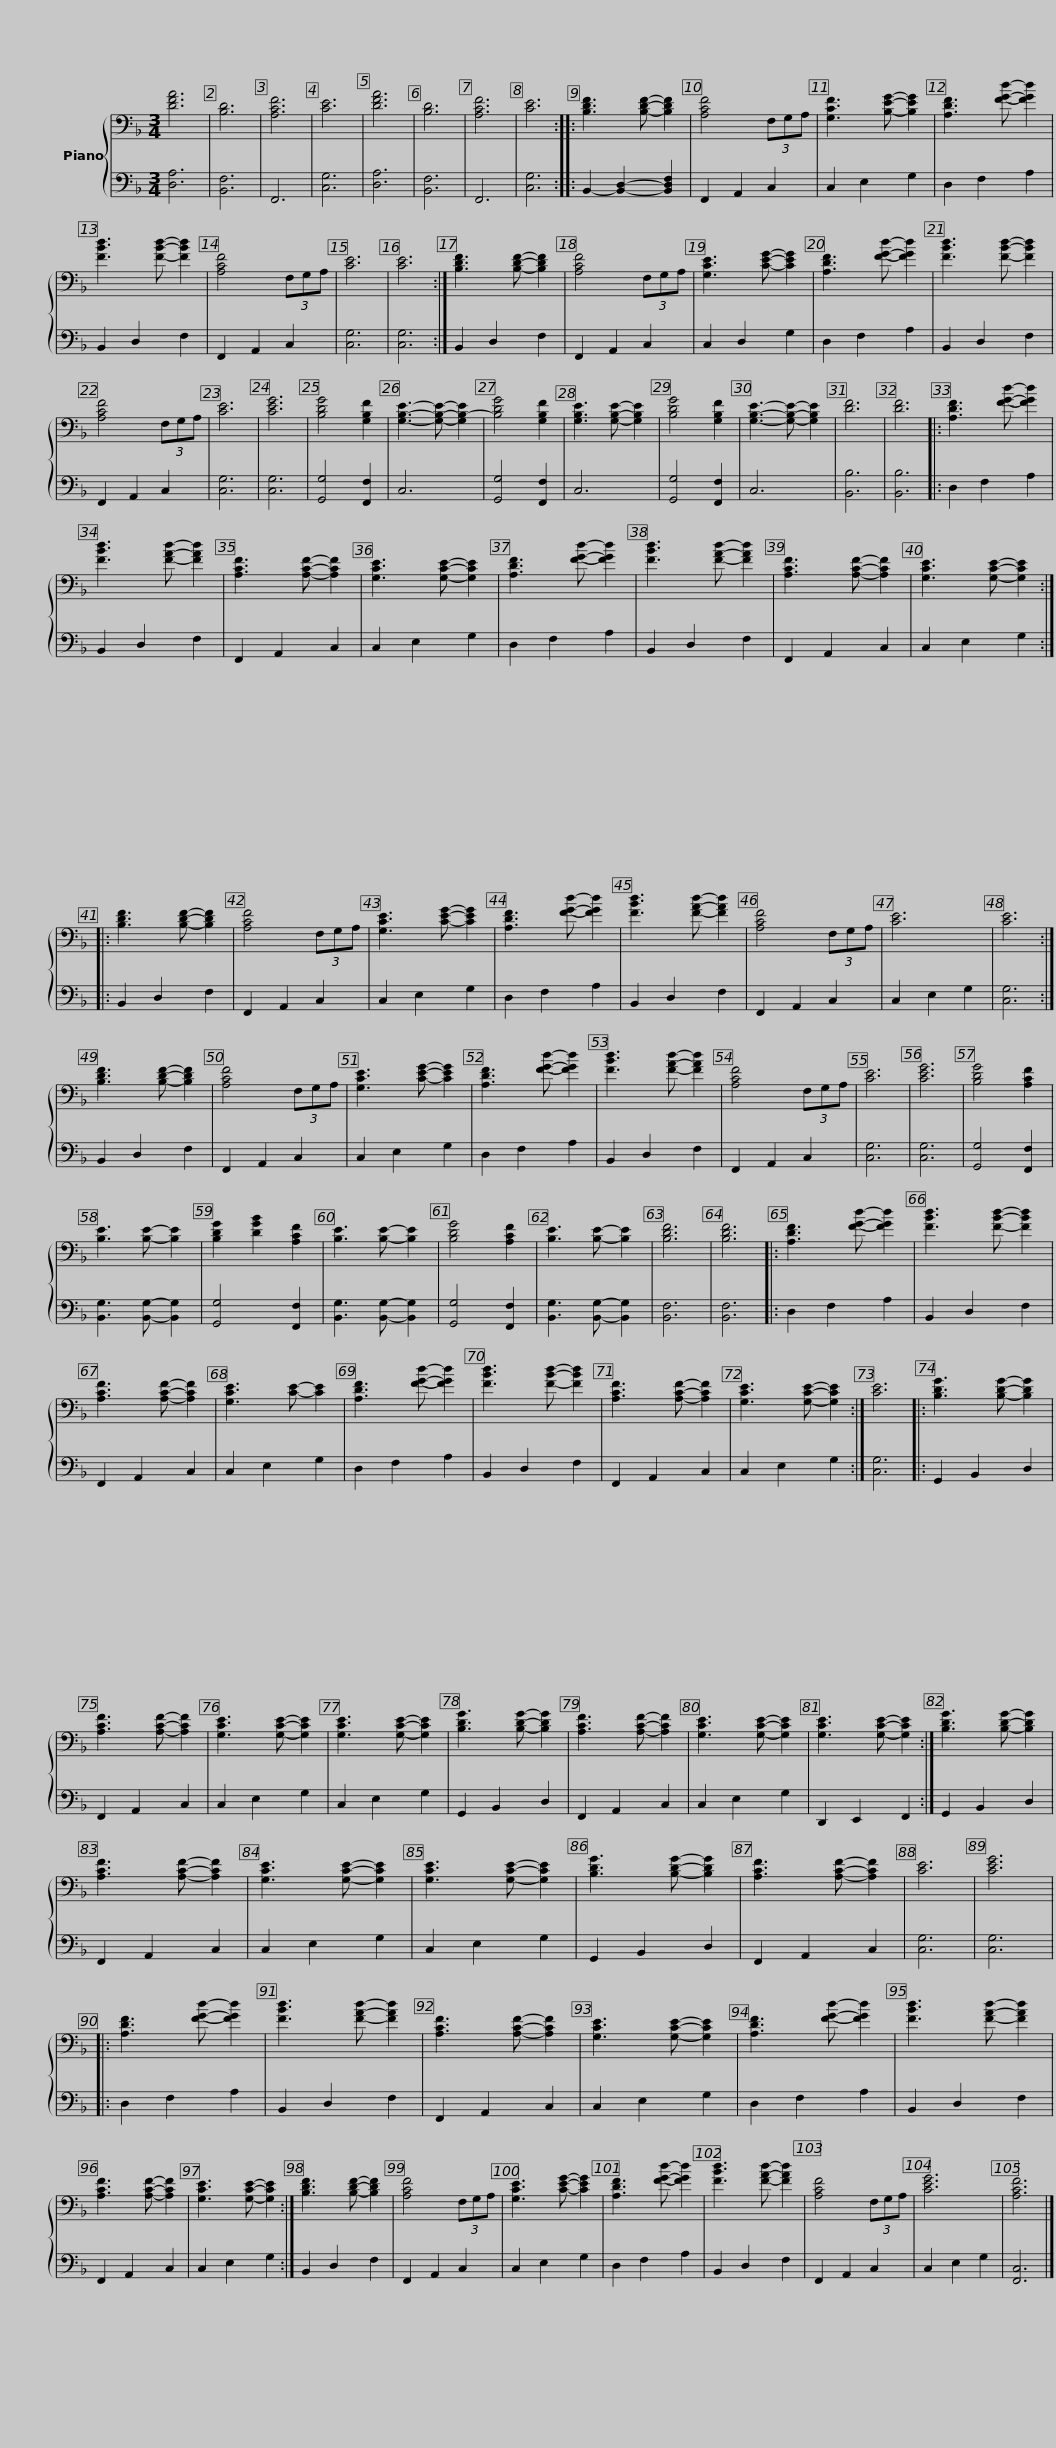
X:1
%%score { 1 | 2 }
L:1/8
M:3/4
I:linebreak $
K:F
V:1 bass
V:2 bass
V:1
 [DFA]6 | [B,D]6 | [A,CF]6 | [CE]6 | [DFA]6 | %5
 [B,D]6 | [A,CF]6 | [CE]6 :: [B,DF]3 [B,DF]- [B,DF]2 | [A,CF]4 (3F,G,A, | %10
 [G,CF]3 [B,EG]- [B,EG]2 |$ [A,DF]3 [FGd]- [FGd]2 | [FBd]3 [FBd]- [FBd]2 | [A,CF]4 (3F,G,A, | [CE]6 | %15
 [CE]6 :| [B,DF]3 [B,DF]- [B,DF]2 | [A,CF]4 (3F,G,A, | [G,CE]3 [CEG]- [CEG]2 |$ [A,DF]3 [FGd]- [FGd]2 | %20
 [FBd]3 [FBd]- [FBd]2 | [A,CF]4 (3F,G,A, | [CE]6 | [CEG]6 | [B,DG]4 [G,B,F]2 | %25
 [G,B,E]3- [G,B,E]- [G,B,-E]2 | [B,DG]4 [G,B,F]2 | [G,B,E]3 [G,B,E]- [G,B,E]2 | [B,DG]4 [G,B,F]2 |$ [G,B,E]3- [G,B,E]- [G,B,E]2 | %30
 [DF]6 | [DF]6 |: [A,DF]3 [FGd]- [FGd]2 | [FBd]3 [FAd]- [FAd]2 | [A,CF]3 [A,CF]- [A,CF]2 | %35
 [G,CE]3 [G,CE]- [G,CE]2 | [A,DF]3 [FGd]- [FGd]2 | [FBd]3 [FAd]- [FAd]2 |$ [A,CF]3 [A,CF]- [A,CF]2 | [G,CE]3 [G,CE]- [G,CE]2 :: %40
 [B,DF]3 [B,DF]- [B,DF]2 | [A,CF]4 (3F,G,A, | [G,CE]3 [CEG]- [CEG]2 | [A,DF]3 [FGd]- [FGd]2 | [FBd]3 [FAd]- [FAd]2 |$ %45
 [A,CF]4 (3F,G,A, | [CE]6 | [CE]6 :| [B,DF]3 [B,DF]- [B,DF]2 | [A,CF]4 (3F,G,A, | %50
 [G,CE]3 [CEG]- [CEG]2 | [A,DF]3 [FGd]- [FGd]2 | [FBd]3 [FAd]- [FAd]2 |$ [A,CF]4 (3F,G,A, | [CE]6 | %55
 [CEG]6 | [B,DG]4 [A,CF]2 | [B,E]3 [B,E]- [B,E]2 | [B,DG]2 [DGB]2 [A,CF]2 | [B,E]3 [B,E]- [B,E]2 | %60
 [B,DG]4 [A,CF]2 | [B,E]3 [B,E]- [B,E]2 | [B,DF]6 | [B,DF]6 |:$ [A,DF]3 [FGd]- [FGd]2 | %65
 [FBd]3 [FBd]- [FBd]2 | [A,CF]3 [A,CF]- [A,CF]2 | [G,CE]3 [CE]- [CE]2 | [A,DF]3 [FGd]- [FGd]2 | [FBd]3 [FBd]- [FBd]2 | %70
 [A,CF]3 [A,CF]- [A,CF]2 |$ [G,CE]3 [G,CE]- [G,CE]2 :| [CE]6 |: [B,DG]3 [B,DG]- [B,DG]2 | [A,CF]3 [A,CF]- [A,CF]2 | %75
 [G,CE]3 [G,CE]- [G,CE]2 | [G,CE]3 [G,CE]- [G,CE]2 | [B,DG]3 [B,DG]- [B,DG]2 | [A,CF]3 [A,CF]- [A,CF]2 |$ [G,CE]3 [G,CE]- [G,CE]2 | %80
 [G,CE]3 [G,CE]- [G,CE]2 :| [B,DG]3 [B,DG]- [B,DG]2 | [A,CF]3 [A,CF]- [A,CF]2 | [G,CE]3 [G,CE]- [G,CE]2 | [G,CE]3 [G,CE]- [G,CE]2 | %85
 [B,DG]3 [B,DG]- [B,DG]2 | [A,CF]3 [A,CF]- [A,CF]2 |$ [CE]6 | [CEG]6 |: [A,DF]3 [FGd]- [FGd]2 | %90
 [FBd]3 [FAd]- [FAd]2 | [A,CF]3 [A,CF]- [A,CF]2 | [G,CE]3 [G,CE]- [G,CE]2 | [A,DF]3 [FGd]- [FGd]2 | [FBd]3 [FAd]- [FAd]2 | %95
 [A,CF]3 [A,CF]- [A,CF]2 |$ [G,CE]3 [G,CE]- [G,CE]2 :| [B,DF]3 [B,DF]- [B,DF]2 | [A,CF]4 (3F,G,A, | [G,CE]3 [CEG]- [CEG]2 | %100
 [A,DF]3 [FGd]- [FGd]2 | [FBd]3 [FAd]- [FAd]2 | [A,CF]4 (3F,G,A, | [CEG]6 |$ [A,CF]6 |] %105
V:2
 [D,A,]6 | [B,,F,]6 | F,,6 | [C,G,]6 | [D,A,]6 | %5
 [B,,F,]6 | F,,6 | [C,G,]6 :: B,,2- [B,,D,]2- [B,,D,F,]2 | F,,2 A,,2 C,2 | %10
 C,2 E,2 G,2 |$ D,2 F,2 A,2 | B,,2 D,2 F,2 | F,,2 A,,2 C,2 | [C,G,]6 | %15
 [C,G,]6 :| B,,2 D,2 F,2 | F,,2 A,,2 C,2 | C,2 D,2 G,2 |$ D,2 F,2 A,2 | %20
 B,,2 D,2 F,2 | F,,2 A,,2 C,2 | [C,G,]6 | [C,G,]6 | [G,,G,]4 [F,,F,]2 | %25
 C,6 | [G,,G,]4 [F,,F,]2 | C,6 | [G,,G,]4 [F,,F,]2 |$ C,6 | %30
 [B,,B,]6 | [B,,B,]6 |: D,2 F,2 A,2 | B,,2 D,2 F,2 | F,,2 A,,2 C,2 | %35
 C,2 E,2 G,2 | D,2 F,2 A,2 | B,,2 D,2 F,2 |$ F,,2 A,,2 C,2 | C,2 E,2 G,2 :: %40
 B,,2 D,2 F,2 | F,,2 A,,2 C,2 | C,2 E,2 G,2 | D,2 F,2 A,2 | B,,2 D,2 F,2 |$ %45
 F,,2 A,,2 C,2 | C,2 E,2 G,2 | [C,G,]6 :| B,,2 D,2 F,2 | F,,2 A,,2 C,2 | %50
 C,2 E,2 G,2 | D,2 F,2 A,2 | B,,2 D,2 F,2 |$ F,,2 A,,2 C,2 | [C,G,]6 | %55
 [C,G,]6 | [G,,G,]4 [F,,F,]2 | [B,,G,]3 [B,,G,]- [B,,G,]2 | [G,,G,]4 [F,,F,]2 | [B,,G,]3 [B,,G,]- [B,,G,]2 | %60
 [G,,G,]4 [F,,F,]2 | [B,,G,]3 [B,,G,]- [B,,G,]2 | [B,,F,]6 | [B,,F,]6 |:$ D,2 F,2 A,2 | %65
 B,,2 D,2 F,2 | F,,2 A,,2 C,2 | C,2 E,2 G,2 | D,2 F,2 A,2 | B,,2 D,2 F,2 | %70
 F,,2 A,,2 C,2 |$ C,2 E,2 G,2 :| [C,G,]6 |: G,,2 B,,2 D,2 | F,,2 A,,2 C,2 | %75
 C,2 E,2 G,2 | C,2 E,2 G,2 | G,,2 B,,2 D,2 | F,,2 A,,2 C,2 |$ C,2 E,2 G,2 | %80
 D,,2 E,,2 F,,2 :| G,,2 B,,2 D,2 | F,,2 A,,2 C,2 | C,2 E,2 G,2 | C,2 E,2 G,2 | %85
 G,,2 B,,2 D,2 | F,,2 A,,2 C,2 |$ [C,G,]6 | [C,G,]6 |: D,2 F,2 A,2 | %90
 B,,2 D,2 F,2 | F,,2 A,,2 C,2 | C,2 E,2 G,2 | D,2 F,2 A,2 | B,,2 D,2 F,2 | %95
 F,,2 A,,2 C,2 |$ C,2 E,2 G,2 :| B,,2 D,2 F,2 | F,,2 A,,2 C,2 | C,2 E,2 G,2 | %100
 D,2 F,2 A,2 | B,,2 D,2 F,2 | F,,2 A,,2 C,2 | C,2 E,2 G,2 |$ [F,,C,]6 |] %105
